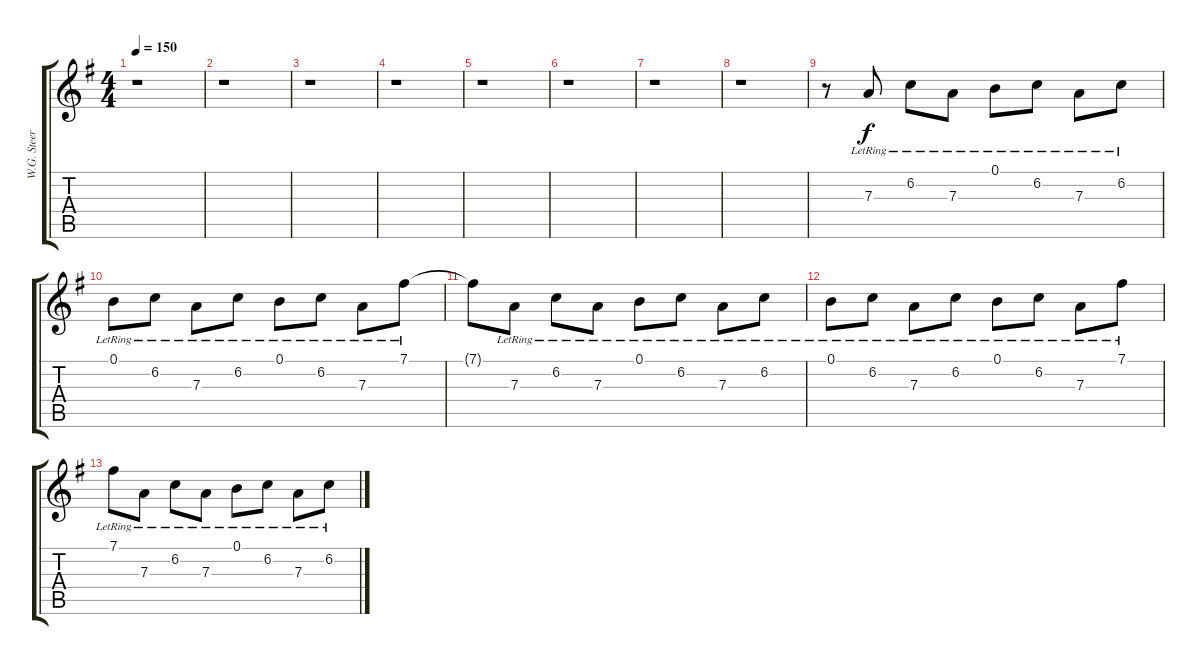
\track ("W.G. Steer " "W.G. Steer") {instrument acousticguitarsteel}
\staff {score tabs}
\tuning (B3 Gb3 D3 A2 E2 B1) {hide}
\ts (4 4)
\tempo 150
\clef g2
\ks g
r.1{dy f} |
r.1 |
r.1 |
r.1 |
r.1 |
r.1 |
r.1 |
r.1 |
r.8 7.3{lr}.8 6.2{lr}.8 7.3{lr}.8 0.1{lr}.8 6.2{lr}.8 7.3{lr}.8 6.2{lr}.8 |
0.1{lr}.8 6.2{lr}.8 7.3{lr}.8 6.2{lr}.8 0.1{lr}.8 6.2{lr}.8 7.3{lr}.8 7.1{lr}.8 |
7.1{t}.8 7.3{lr}.8 6.2{lr}.8 7.3{lr}.8 0.1{lr}.8 6.2{lr}.8 7.3{lr}.8 6.2{lr}.8 |
0.1{lr}.8 6.2{lr}.8 7.3{lr}.8 6.2{lr}.8 0.1{lr}.8 6.2{lr}.8 7.3{lr}.8 7.1{lr}.8 |
7.1{lr}.8 7.3{lr}.8 6.2{lr}.8 7.3{lr}.8 0.1{lr}.8 6.2{lr}.8 7.3{lr}.8 6.2{lr}.8
